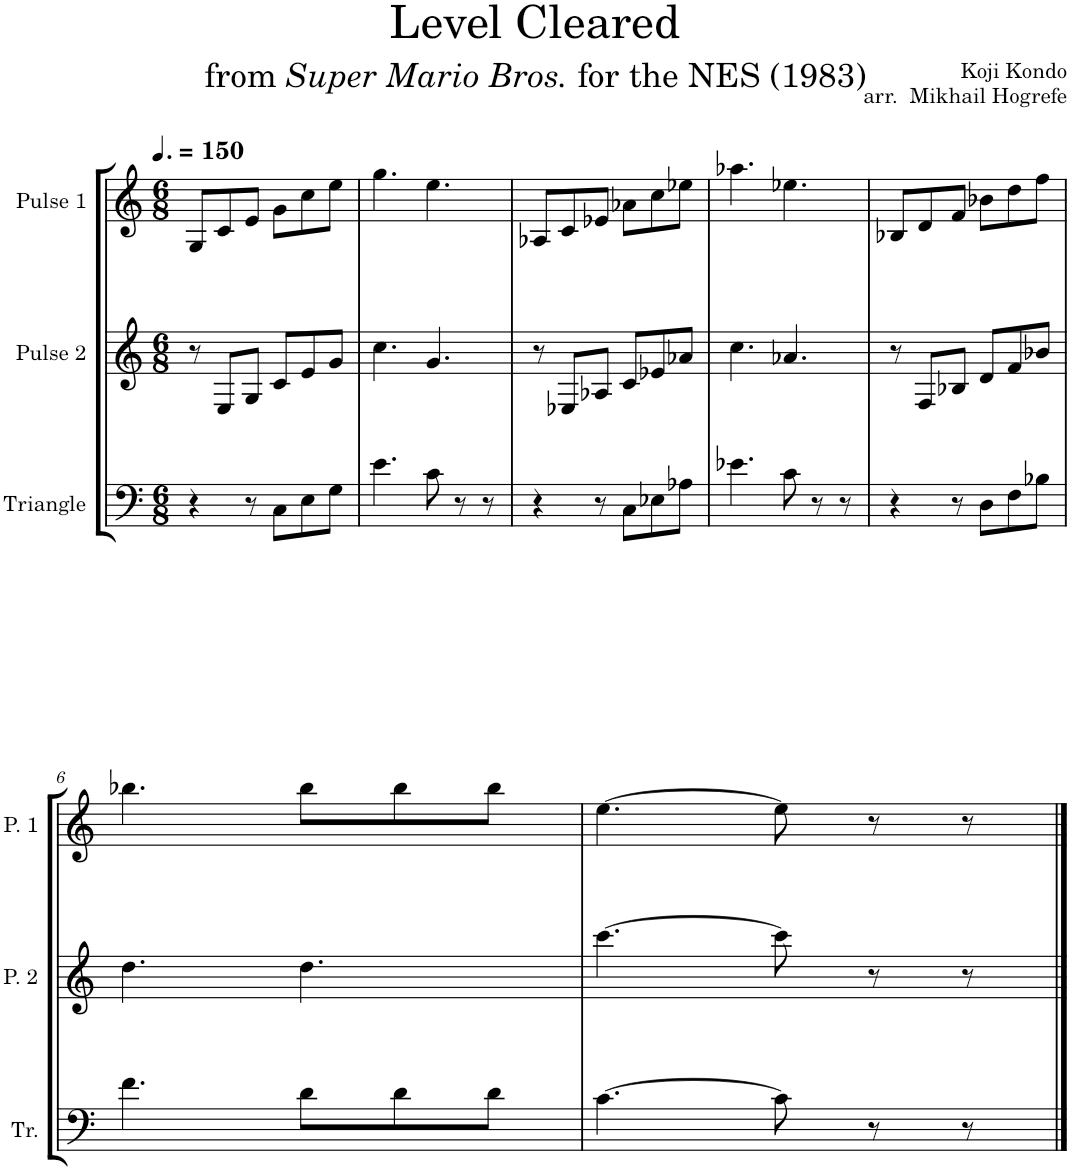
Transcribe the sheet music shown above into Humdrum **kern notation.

**kern	**kern	**kern
*part3	*part2	*part1
*staff3	*staff2	*staff1
*I"Triangle	*I"Pulse 2	*I"Pulse 1
*I'Tr.	*I'P. 2	*I'P. 1
*clefF4	*clefG2	*clefG2
*k[]	*k[]	*k[]
*M6/8	*M6/8	*M6/8
*MM225	*MM225	*MM225
=1	=1	=1
4r	8r	8G/L
.	8E/L	8c/
8r	8G/J	8e/J
8C\L	8c/L	8g\L
8E\	8e/	8cc\
8G\J	8g/J	8ee\J
=2	=2	=2
4.e\	4.cc\	4.gg\
8c\	4.g/	4.ee\
8r	.	.
8r	.	.
=3	=3	=3
4r	8r	8A-X/L
.	8E-X/L	8c/
8r	8A-X/J	8e-X/J
8C\L	8c/L	8a-X\L
8E-X\	8e-X/	8cc\
8A-X\J	8a-X/J	8ee-X\J
=4	=4	=4
4.e-X\	4.cc\	4.aa-X\
8c\	4.a-X/	4.ee-X\
8r	.	.
8r	.	.
=5	=5	=5
4r	8r	8B-X/L
.	8F/L	8d/
8r	8B-X/J	8f/J
8D\L	8d/L	8b-X\L
8F\	8f/	8dd\
8B-X\J	8b-X/J	8ff\J
!!LO:LB:g=z
=6	=6	=6
4.f\	4.dd\	4.bb-X\
8d\L	4.dd\	8bb-\L
8d\	.	8bb-\
8d\J	.	8bb-\J
=7	=7	=7
[4.c\	[4.ccc\	[4.ee\
8c\]	8ccc\]	8ee\]
8r	8r	8r
8r	8r	8r
==	==	==
*-	*-	*-
